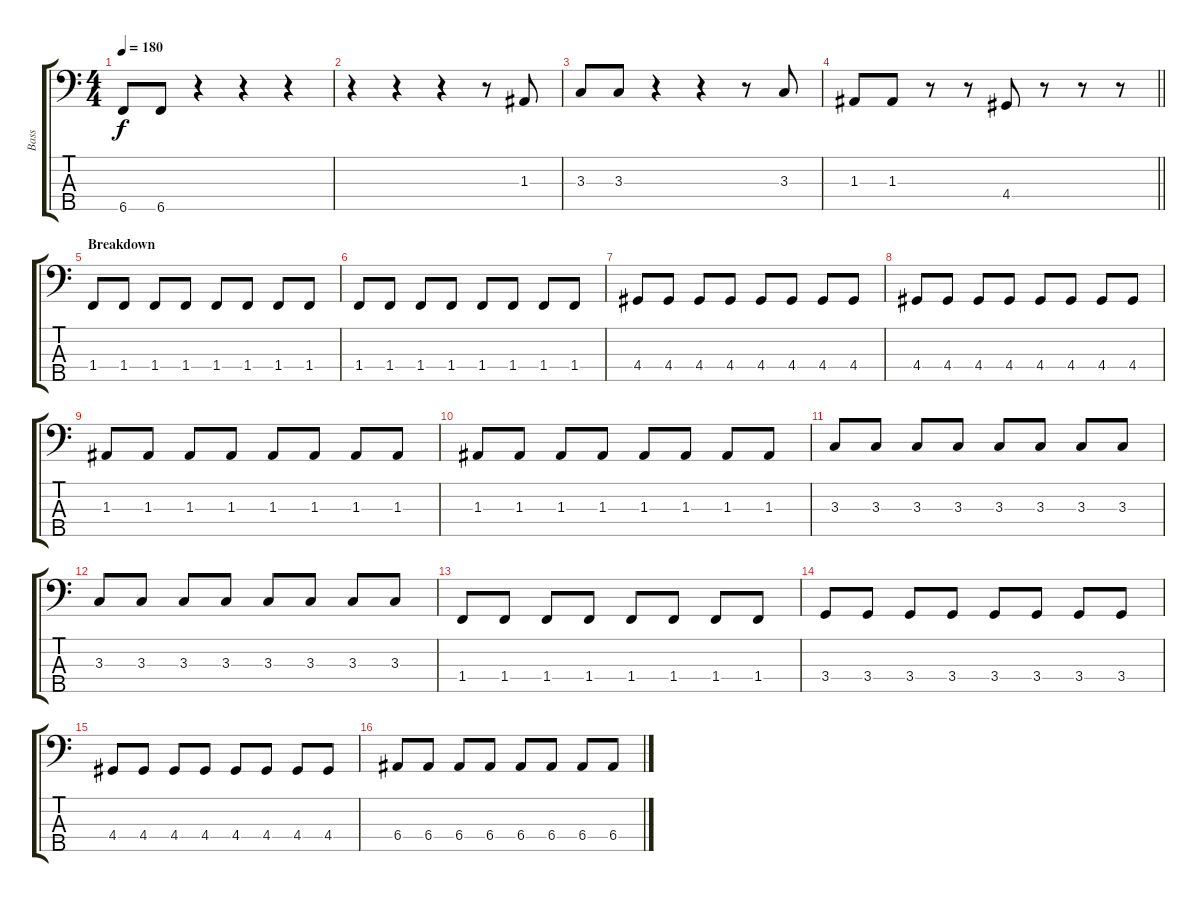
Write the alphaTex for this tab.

\track ("Bass" "Bass") {instrument electricbassfinger}
\staff {score tabs}
\tuning (G2 D2 A1 E1 B0) {hide}
\ts (4 4)
\tempo 180
\clef f4
\ks c
6.5.8{dy f} 6.5.8 r.4 r.4 r.4 |
r.4 r.4 r.4 r.8 1.3.8 |
3.3.8 3.3.8 r.4 r.4 r.8 3.3.8 |
\barLineRight lightlight
1.3.8 1.3.8 r.8 r.8 4.4.8 r.8 r.8 r.8 |
\section ("" "Breakdown")
1.4.8 1.4.8 1.4.8 1.4.8 1.4.8 1.4.8 1.4.8 1.4.8 |
1.4.8 1.4.8 1.4.8 1.4.8 1.4.8 1.4.8 1.4.8 1.4.8 |
4.4.8 4.4.8 4.4.8 4.4.8 4.4.8 4.4.8 4.4.8 4.4.8 |
4.4.8 4.4.8 4.4.8 4.4.8 4.4.8 4.4.8 4.4.8 4.4.8 |
1.3.8 1.3.8 1.3.8 1.3.8 1.3.8 1.3.8 1.3.8 1.3.8 |
1.3.8 1.3.8 1.3.8 1.3.8 1.3.8 1.3.8 1.3.8 1.3.8 |
3.3.8 3.3.8 3.3.8 3.3.8 3.3.8 3.3.8 3.3.8 3.3.8 |
3.3.8 3.3.8 3.3.8 3.3.8 3.3.8 3.3.8 3.3.8 3.3.8 |
1.4.8 1.4.8 1.4.8 1.4.8 1.4.8 1.4.8 1.4.8 1.4.8 |
3.4.8 3.4.8 3.4.8 3.4.8 3.4.8 3.4.8 3.4.8 3.4.8 |
4.4.8 4.4.8 4.4.8 4.4.8 4.4.8 4.4.8 4.4.8 4.4.8 |
6.4.8 6.4.8 6.4.8 6.4.8 6.4.8 6.4.8 6.4.8 6.4.8
